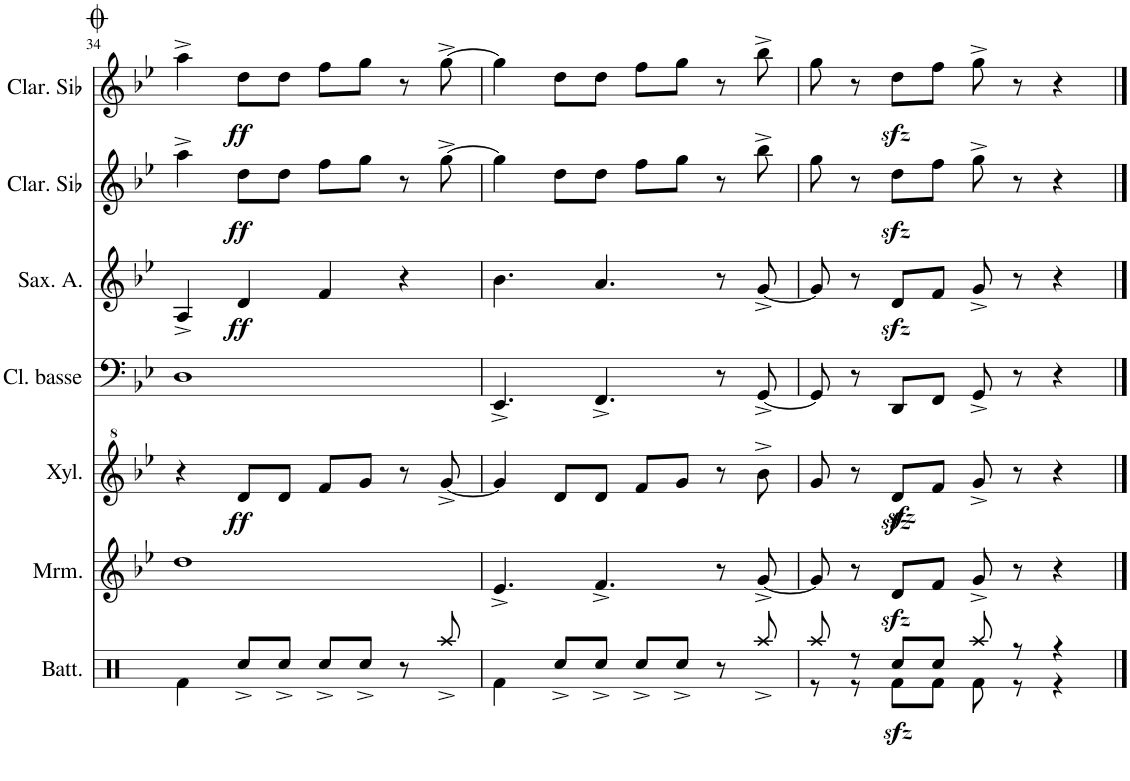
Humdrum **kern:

**kern	**dynam	**kern	**kern	**dynam	**kern	**kern	**dynam	**kern	**dynam	**kern	**dynam
*part7	*part7	*part6	*part5	*part5	*part4	*part3	*part3	*part2	*part2	*part1	*part1
*staff7	*staff7	*staff6	*staff5	*staff5	*staff4	*staff3	*staff3	*staff2	*staff2	*staff1	*staff1
*I"Batterie	*	*I"Marimba	*I"Xylophone	*	*I"Clarinette Basse	*I"Saxophone Alto	*	*I"Clarinette en Sib	*	*I"Clarinette en Sib	*
*I'Batt.	*	*I'Mrm.	*I'Xyl.	*	*I'Cl. basse	*I'Sax. A.	*	*I'Clar. Sib	*	*I'Clar. Sib	*
!!LO:PB:g=z
*clefX	*	*clefG2	*clefG^2	*	*clefF4	*clefG2	*	*clefG2	*	*clefG2	*
*	*	*	*	*	*ITrd8c14	*ITrd5c9	*	*ITrd1c2	*	*ITrd1c2	*
*k[]	*	*k[b-e-]	*k[b-e-]	*	*k[b-e-]	*k[b-e-]	*	*k[b-e-]	*	*k[b-e-]	*
*M4/4	*	*M4/4	*M4/4	*	*M4/4	*M4/4	*	*M4/4	*	*M4/4	*
=34	=34	=34	=34	=34	=34	=34	=34	=34	=34	=34	=34
4Rf\	.	1dd	4r	.	1D	4A^/	.	4aa^\	.	4aa^\	.
!	!	!	!	!LO:DY:b	!	!	!LO:DY:b	!	!LO:DY:b	!	!LO:DY:b
8Rcc^/L	.	.	8dd/L	ff	.	4d/	ff	8dd\L	ff	8dd\L	ff
8Rcc^/J	.	.	8dd/J	.	.	.	.	8dd\J	.	8dd\J	.
8Rcc^/L	.	.	8ff/L	.	.	4f/	.	8ff\L	.	8ff\L	.
8Rcc^/J	.	.	8gg/J	.	.	.	.	8gg\J	.	8gg\J	.
8r	.	.	8r	.	.	4r	.	8r	.	8r	.
8Raa^/	.	.	[8gg^/	.	.	.	.	[8gg^\	.	[8gg^\	.
=35	=35	=35	=35	=35	=35	=35	=35	=35	=35	=35	=35
4Rf\	.	4.e-^/	4gg/]	.	4.EE-^/	4.b-\	.	4gg\]	.	4gg\]	.
8Rcc^/L	.	.	8dd/L	.	.	.	.	8dd\L	.	8dd\L	.
8Rcc^/J	.	4.f^/	8dd/J	.	4.FF^/	4.a/	.	8dd\J	.	8dd\J	.
8Rcc^/L	.	.	8ff/L	.	.	.	.	8ff\L	.	8ff\L	.
8Rcc^/J	.	.	8gg/J	.	.	.	.	8gg\J	.	8gg\J	.
8r	.	8r	8r	.	8r	8r	.	8r	.	8r	.
8Raa^/	.	[8g^/	8bb-^\	.	[8GG^/	[8g^/	.	8bb-^\	.	8bb-^\	.
=36	=36	=36	=36	=36	=36	=36	=36	=36	=36	=36	=36
*^	*	*	*	*	*	*	*	*	*	*	*
8Raa/	8r	.	8g/]	8gg/	.	8GG/]	8g/]	.	8gg\	.	8gg\	.
8r	8r	.	8r	8r	.	8r	8r	.	8r	.	8r	.
!	!	!LO:DY:b	!	!	!	!	!	!	!	!	!	!
8Rcc/L	8Rf\L	sfz	8dzz</L	8ddzz</L	.	8DD/L	8dzz</L	.	8ddzz<\L	.	8ddzz<\L	.
8Rcc/J	8Rf\J	.	8f/J	8ff/J	.	8FF/J	8f/J	.	8ff\J	.	8ff\J	.
8Raa/	8Rf\	.	8g^/	8gg^/	.	8GG^/	8g^/	.	8gg^\	.	8gg^\	.
8r	8r	.	8r	8r	.	8r	8r	.	8r	.	8r	.
4r	4r	.	4r	4r	.	4r	4r	.	4r	.	4r	.
*v	*v	*	*	*	*	*	*	*	*	*	*	*
==	==	==	==	==	==	==	==	==	==	==	==
*-	*-	*-	*-	*-	*-	*-	*-	*-	*-	*-	*-
